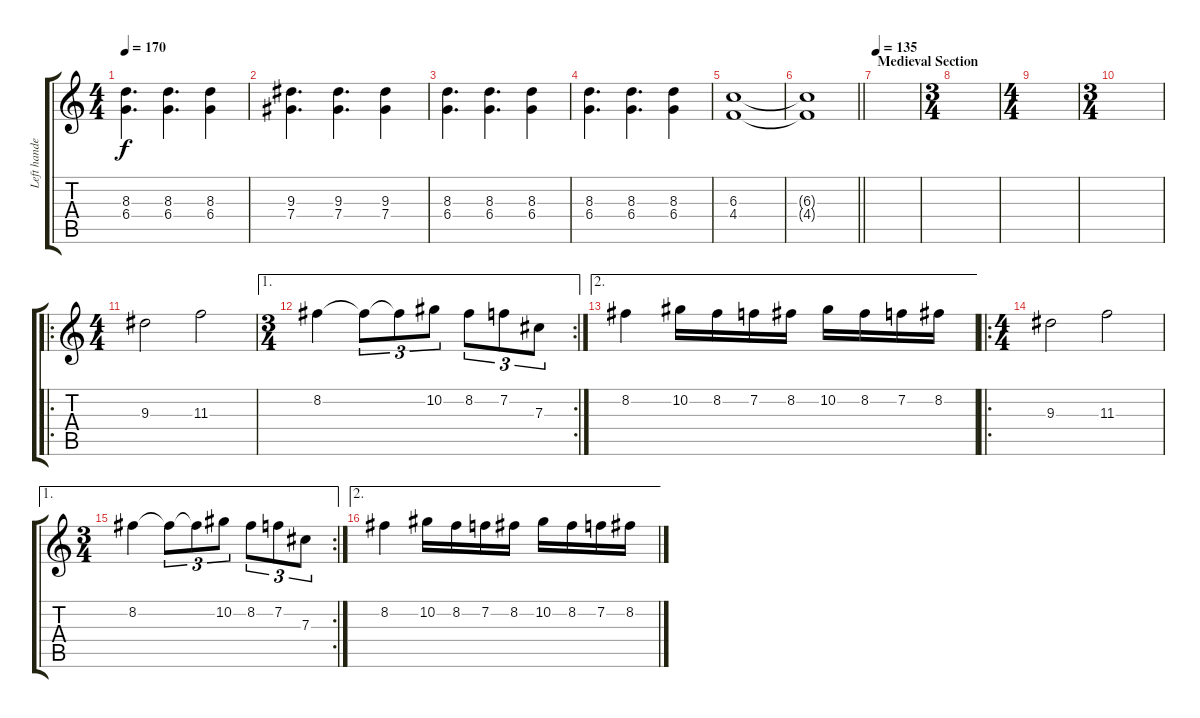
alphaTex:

\track ("Left handed guitar half" "Left hande") {instrument distortionguitar}
\staff {score tabs}
\tuning (Eb4 Bb3 Gb3 Db3 Ab2 Eb2) {hide}
\ts (4 4)
\tempo 170
\clef g2
\ks c
(8.3 6.4).4{d dy f} (8.3 6.4).4{d} (8.3 6.4).4 |
(9.3 7.4).4{d} (9.3 7.4).4{d} (9.3 7.4).4 |
(8.3 6.4).4{d} (8.3 6.4).4{d} (8.3 6.4).4 |
(8.3 6.4).4{d} (8.3 6.4).4{d} (8.3 6.4).4 |
(6.3 4.4).1 |
\barLineRight lightlight
(6.3{t} 4.4{t}).1 |
\section ("" "Medieval Section")
\tempo 135
|
\ts (3 4)
|
\ts (4 4)
|
\ts (3 4)
|
\ro
\ts (4 4)
9.3.2 11.3.2 |
\ae 1
\rc 2
\ts (3 4)
8.2.4 8.2{t}.8{tu (3 2)} 8.2{t}.8{tu (3 2)} 10.2.8{tu (3 2)} 8.2.8{tu (3 2)} 7.2.8{tu (3 2)} 7.3.8{tu (3 2)} |
\ae 2
8.2.4 10.2.16 8.2.16 7.2.16 8.2.16 10.2.16 8.2.16 7.2.16 8.2.16 |
\ro
\ts (4 4)
9.3.2 11.3.2 |
\ae 1
\rc 2
\ts (3 4)
8.2.4 8.2{t}.8{tu (3 2)} 8.2{t}.8{tu (3 2)} 10.2.8{tu (3 2)} 8.2.8{tu (3 2)} 7.2.8{tu (3 2)} 7.3.8{tu (3 2)} |
\ae 2
8.2.4 10.2.16 8.2.16 7.2.16 8.2.16 10.2.16 8.2.16 7.2.16 8.2.16
